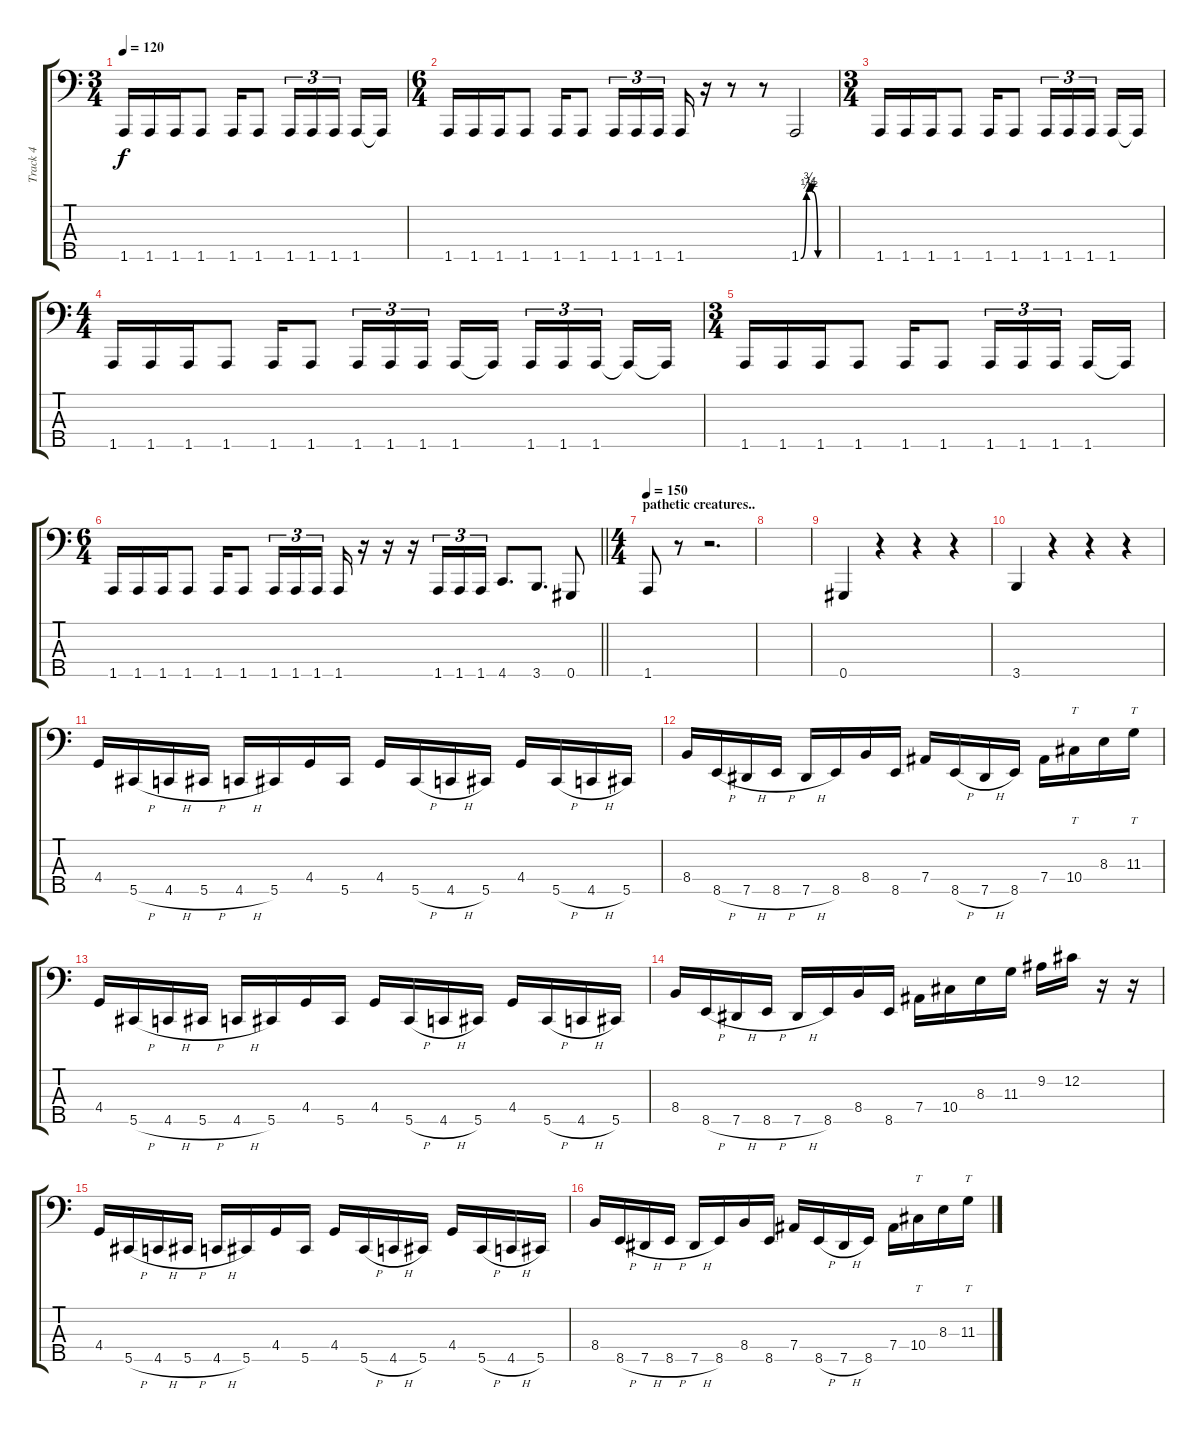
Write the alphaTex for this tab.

\track ("Track 4" "Track 4") {instrument electricbasspick}
\staff {score tabs}
\tuning (Gb2 Db2 Ab1 Eb1 Ab0) {hide}
\ts (3 4)
\tempo 120
\clef f4
\ks c
1.5.16{dy f} 1.5.16 1.5.16 1.5.8 1.5.16 1.5.8 1.5.16{tu (3 2)} 1.5.16{tu (3 2)} 1.5.16{tu (3 2) beam splitsecondary} 1.5.16 1.5{t}.16 |
\ts (6 4)
1.5.16 1.5.16 1.5.16 1.5.8 1.5.16 1.5.8 1.5.16{tu (3 2)} 1.5.16{tu (3 2)} 1.5.16{tu (3 2) beam splitsecondary} 1.5.16 r.16 r.8 r.8 1.5{be (custom 0 0 10 2 15 3 20 2 30 0 60 0)}.2 |
\ts (3 4)
1.5.16 1.5.16 1.5.16 1.5.8 1.5.16 1.5.8 1.5.16{tu (3 2)} 1.5.16{tu (3 2)} 1.5.16{tu (3 2) beam splitsecondary} 1.5.16 1.5{t}.16 |
\ts (4 4)
1.5.16 1.5.16 1.5.16 1.5.8 1.5.16 1.5.8 1.5.16{tu (3 2)} 1.5.16{tu (3 2)} 1.5.16{tu (3 2) beam splitsecondary} 1.5.16 1.5{t}.16 1.5.16{tu (3 2)} 1.5.16{tu (3 2)} 1.5.16{tu (3 2) beam splitsecondary} 1.5{t}.16 1.5{t}.16 |
\ts (3 4)
1.5.16 1.5.16 1.5.16 1.5.8 1.5.16 1.5.8 1.5.16{tu (3 2)} 1.5.16{tu (3 2)} 1.5.16{tu (3 2) beam splitsecondary} 1.5.16 1.5{t}.16 |
\ts (6 4)
\barLineRight lightlight
1.5.16 1.5.16 1.5.16 1.5.8 1.5.16 1.5.8 1.5.16{tu (3 2)} 1.5.16{tu (3 2)} 1.5.16{tu (3 2) beam splitsecondary} 1.5.16 r.16 r.16 r.16 1.5.16{tu (3 2)} 1.5.16{tu (3 2)} 1.5.16{tu (3 2)} 4.5.8{d} 3.5.8{d} 0.5.8 |
\ts (4 4)
\section ("" "pathetic creatures..")
\tempo 150
1.5.8 r.8 r.2{d} |
|
0.5.4 r.4 r.4 r.4 |
3.5.4 r.4 r.4 r.4 |
4.4.16 5.5{h}.16 4.5{h}.16 5.5{h}.16 4.5{h}.16 5.5.16 4.4.16 5.5.16 4.4.16 5.5{h}.16 4.5{h}.16 5.5.16 4.4.16 5.5{h}.16 4.5{h}.16 5.5.16 |
8.4.16 8.5{h}.16 7.5{h}.16 8.5{h}.16 7.5{h}.16 8.5.16 8.4.16 8.5.16 7.4.16 8.5{h}.16 7.5{h}.16 8.5.16 7.4.16 10.4.16{tt} 8.3.16 11.3.16{tt} |
4.4.16 5.5{h}.16 4.5{h}.16 5.5{h}.16 4.5{h}.16 5.5.16 4.4.16 5.5.16 4.4.16 5.5{h}.16 4.5{h}.16 5.5.16 4.4.16 5.5{h}.16 4.5{h}.16 5.5.16 |
8.4.16 8.5{h}.16 7.5{h}.16 8.5{h}.16 7.5{h}.16 8.5.16 8.4.16 8.5.16 7.4.16 10.4.16 8.3.16 11.3.16 9.2.16 12.2.16 r.16 r.16 |
4.4.16 5.5{h}.16 4.5{h}.16 5.5{h}.16 4.5{h}.16 5.5.16 4.4.16 5.5.16 4.4.16 5.5{h}.16 4.5{h}.16 5.5.16 4.4.16 5.5{h}.16 4.5{h}.16 5.5.16 |
8.4.16 8.5{h}.16 7.5{h}.16 8.5{h}.16 7.5{h}.16 8.5.16 8.4.16 8.5.16 7.4.16 8.5{h}.16 7.5{h}.16 8.5.16 7.4.16 10.4.16{tt} 8.3.16 11.3.16{tt}
